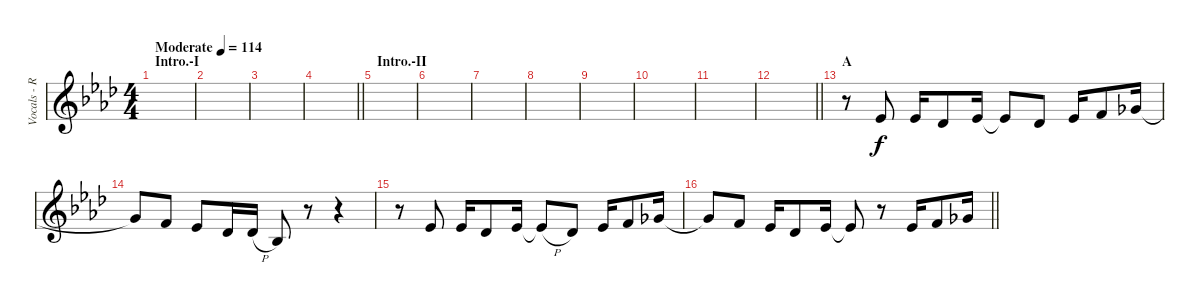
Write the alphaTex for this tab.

\track ("Vocals - Ruki" "Vocals - R") {instrument lead6voice}
\staff {score}
\tuning (D4 A3 F3 C3 G2 D2) {hide}
\ts (4 4)
\section ("" "Intro.-I")
\tempo (114 "Moderate")
\clef g2
\ks ab
|
|
|
\barLineRight lightlight
|
\section ("" "Intro.-II")
|
|
|
|
|
|
|
\barLineRight lightlight
|
\section ("" "A")
r.8 1.1.8 1.1.16 4.2.8 1.1.16 1.1{t}.8 4.2.8 1.1.16 3.1.8 4.1.16 |
4.1{t}.8 3.1.8 1.1.8 4.2.16 4.2{h}.16 1.2.8 r.8 r.4 |
r.8 1.1.8 1.1.16 4.2.8 6.2.16 6.2{h t}.8 4.2.8 1.1.16 3.1.8 4.1.16 |
\barLineRight lightlight
4.1{t}.8 3.1.8 1.1.16 4.2.8 1.1.16 1.1{t}.8 r.8 1.1.16 3.1.8 4.1.16
